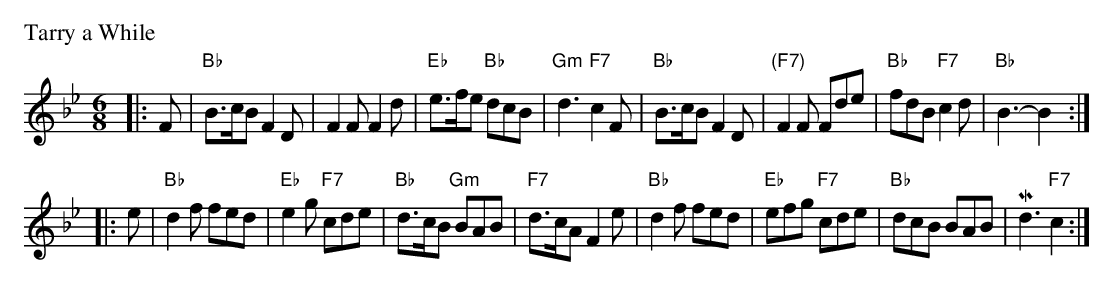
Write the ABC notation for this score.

X:1
P: Tarry a While
M: 6/8
L: 1/8
K: Bb
|: F \
| "Bb"B>cB F2D | F2F F2d | "Eb"e>fe "Bb"dcB | "Gm"d3 "F7"c2F \
| "Bb"B>cB F2D | "(F7)"F2F Fde | "Bb"fdB "F7"c2d | "Bb"B3- B2 :|
|: e \
| "Bb"d2f fed | "Eb"e2g "F7"cde | "Bb"d>cB "Gm"BAB | "F7"d>cA F2e \
| "Bb"d2f fed | "Eb"efg "F7"cde | "Bb"dcB BAB | Md3 "F7"c2 :|
